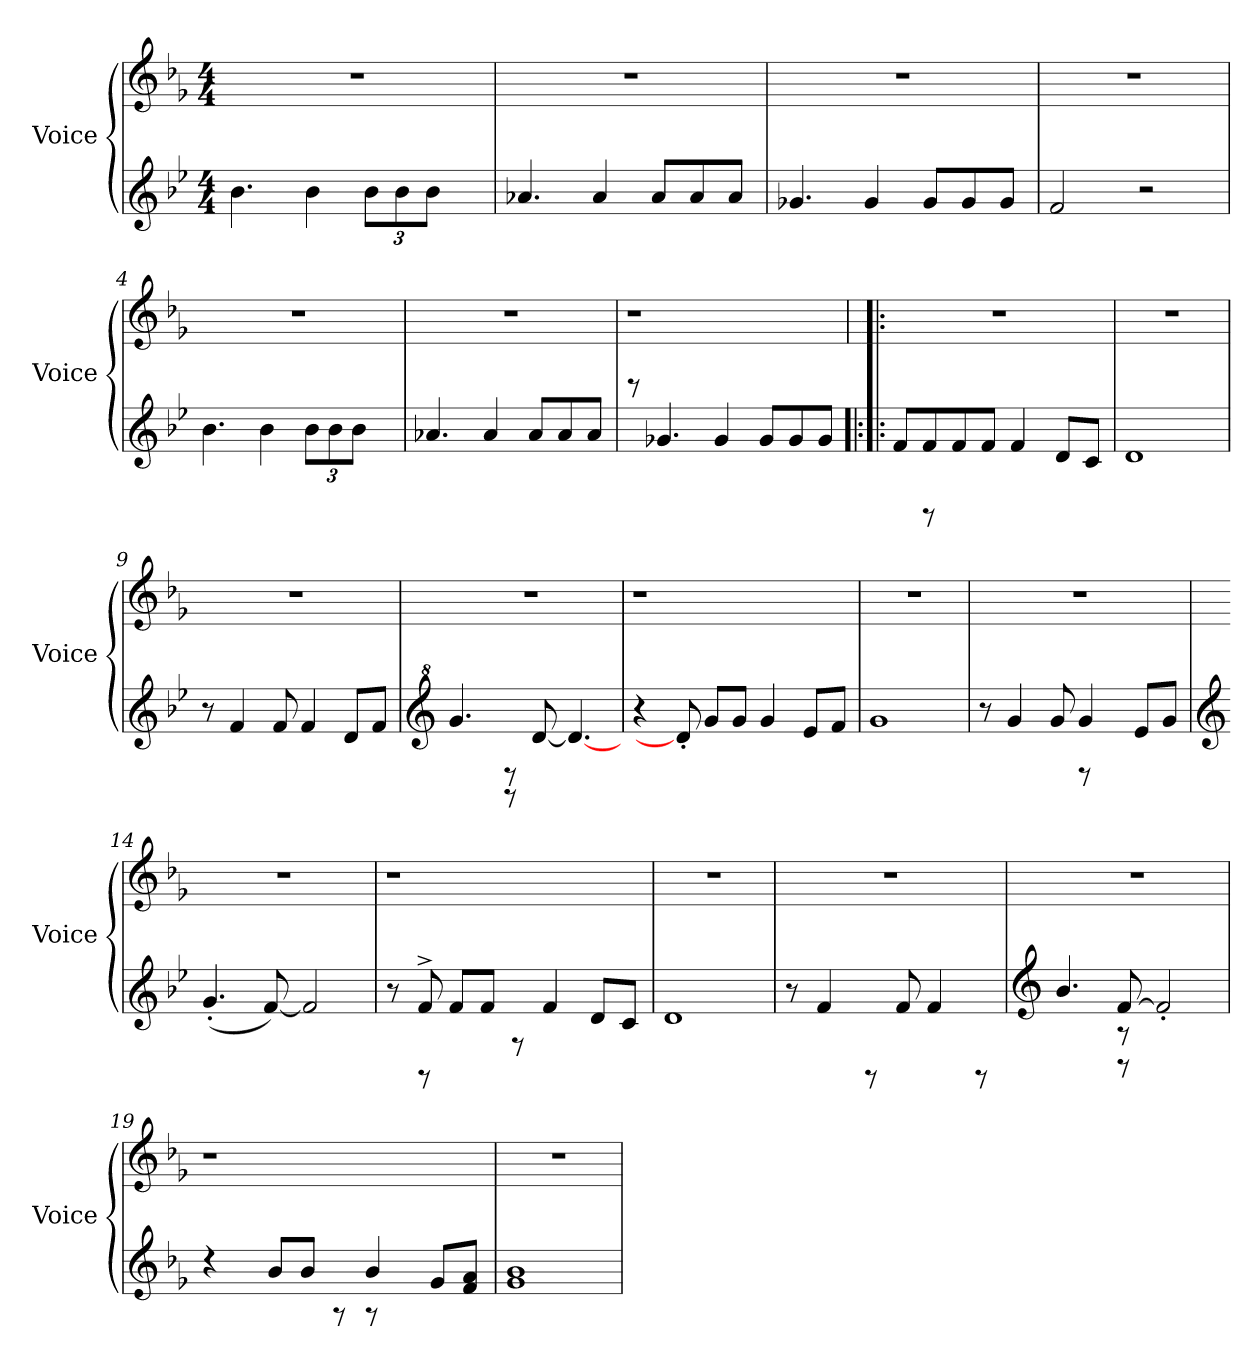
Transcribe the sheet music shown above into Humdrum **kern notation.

**kern	**kern
*part2	*part1
*staff2	*staff1
*I"Voice	*I"Voice
*I'Voice	*I'Voice
*clefG2	*clefG3
*k[b-e-]	*k[b-e-]
*M4/4	*M4/4
=	=
4.b-\	1r
4b-\	.
12b-\L	.
12b-\	.
12b-\J	.
8ryy	.
=1	=1
4.a-X/	1r
4a-/	.
8a-/L	.
8a-/	.
8a-/J	.
=2	=2
4.g-X/	1r
4g-/	.
8g-/L	.
8g-/	.
8g-/J	.
!!LO:LB:g=z
=3	=3
2f/	1r
2r	.
=4	=4
4.b-\	1r
4b-\	.
12b-\L	.
12b-\	.
12b-\J	.
8ryy	.
=5	=5
4.a-X/	1r
4a-/	.
8a-/L	.
8a-/	.
8a-/J	.
!!LO:LB:g=z
=6	=6
8rccc	1r
4.g-X/	.
4g-/	.
8g-/L	.
8g-/	.
8g-/J	8ryy
=7!|:	=7
*^	*
8f/L	8ryy	1r
8f/	8rGG	.
8f/	2.ryy	.
8f/J	.	.
4f/	.	.
8d/L	.	.
8c/J	.	.
*v	*v	*
=8	=8
1d	1r
=9	=9
8r	1r
4f/	.
8f/	.
4f/	.
8d/L	.
8f/J	.
!!LO:LB:g=z
=10	=10
*clefG^2	*
*^	*
4.gg/	4.ryy	1r
8rd	8rF	.
[<8dd/	2ryy	.
4.dd/_	.	.
*v	*v	*
=11	=11
4rbb	1r
8dd'</]	.
8gg/L	.
8gg/J	.
4gg/	.
8ee-/L	.
8ff/J	8ryy
=12	=12
1gg	1r
=13	=13
*^	*
8rbb	2ryy	1r
4gg/	.	.
8gg/	.	.
4gg/	8rd	.
.	4.ryy	.
8ee-/L	.	.
8gg/J	.	.
*v	*v	*
!!LO:LB:g=z
=14	=14
*clefG2	*
(<4.g'</	1r
[<8f/)	.
2f/]	.
=15	=15
*^	*
8r	8ryy	1r
8f^</	8rFF	.
8f/L	2..ryy	.
8f/J	.	.
8rE	.	.
4f/	.	.
8d/L	.	.
8c/J	.	8ryy
*v	*v	*
=16	=16
1d	1r
=17	=17
8r	1r
4f/	.
8rFF	.
8f/	.
4f/	.
8rFF	.
!!LO:LB:g=z
=18	=18
*clefG3	*
*^	*
*	*^	*
4.g/	4.ryy	4.ryy	1r
[<8d/	8rF	8rGG	.
2d'</]	2ryy	2ryy	.
*	*v	*v	*
=19	=19	=19
4rb	8ryy	1r
*v	*v	*
8g/L	.
8g/J	.
8rF	.
*^	*
8rF	4g/	.
4.ryy	.	.
.	8e-/L	.
.	8d/ 8f/J	8ryy
=20	=20	=20
1g	1e-	1r
*v	*v	*
=	=
*-	*-
